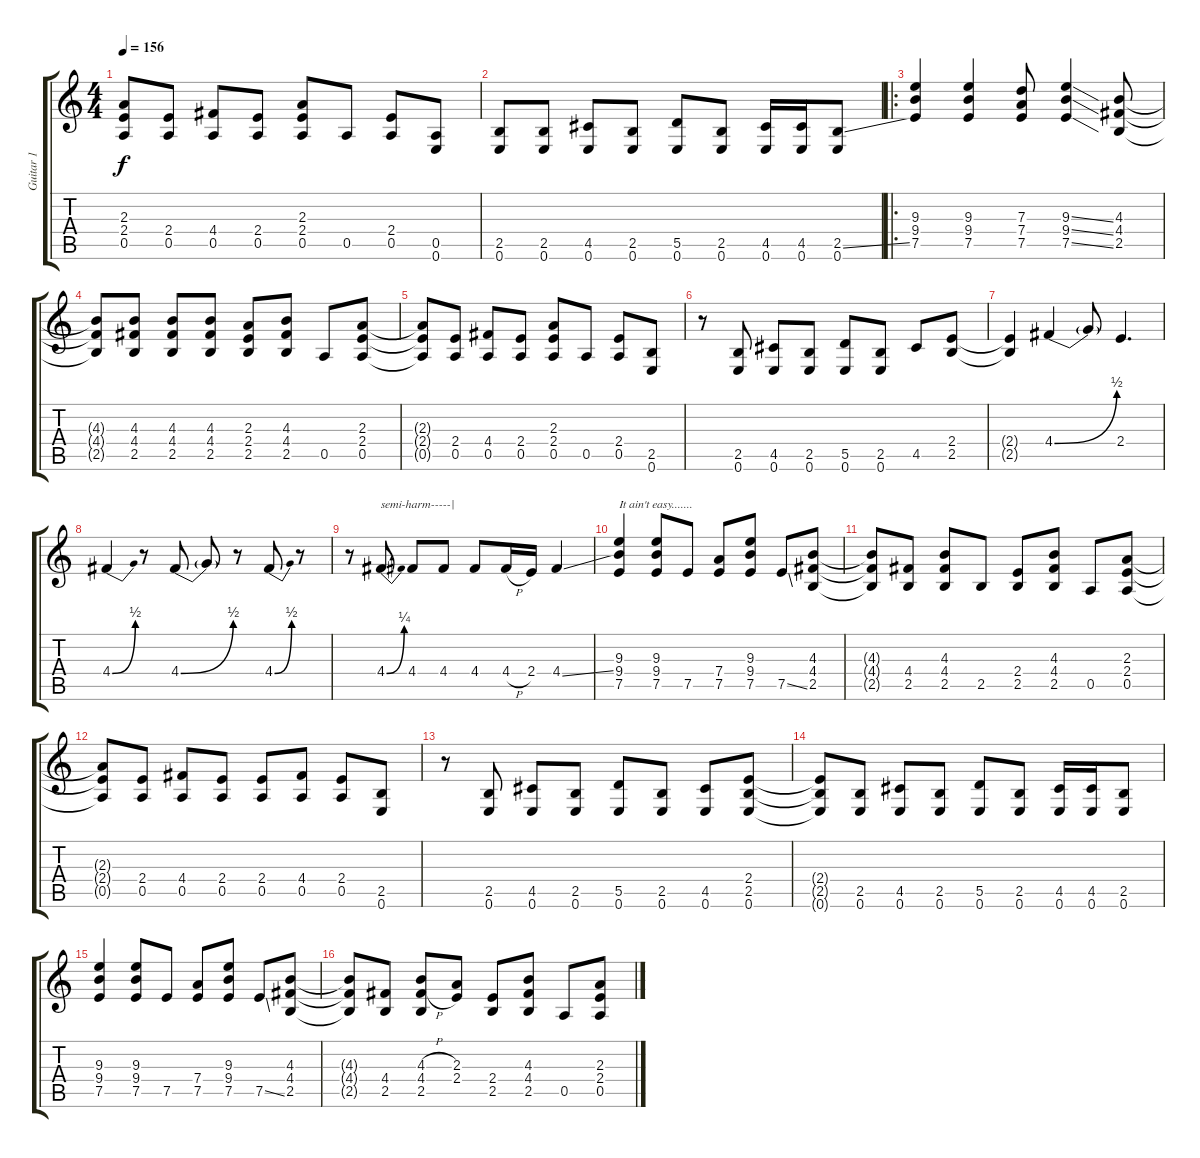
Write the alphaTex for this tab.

\track ("Guitar 1" "Guitar 1") {instrument overdrivenguitar}
\staff {score tabs}
\tuning (E4 B3 G3 D3 A2 E2) {hide}
\ts (4 4)
\tempo 156
\clef g2
\ks c
(2.3{t} 2.4{t} 0.5{t}).8{dy f} (2.4 0.5).8 (4.4 0.5).8 (2.4 0.5).8 (2.3 2.4 0.5).8 0.5.8 (2.4 0.5).8 (0.5 0.6).8 |
(2.5 0.6).8 (2.5 0.6).8 (4.5 0.6).8 (2.5 0.6).8 (5.5 0.6).8 (2.5 0.6).8 (4.5 0.6).16 (4.5 0.6).16 (2.5{ss} 0.6).8 |
\ro
(9.3 9.4 7.5).4 (9.3 9.4 7.5).4 (7.3 7.4 7.5).8 (9.3{ss} 9.4{ss} 7.5{ss}).4 (4.3 4.4 2.5).8 |
(4.3{t} 4.4{t} 2.5{t}).8 (4.3 4.4 2.5).8 (4.3 4.4 2.5).8 (4.3 4.4 2.5).8 (2.3 2.4 2.5).8 (4.3 4.4 2.5).8 0.5.8 (2.3 2.4 0.5).8 |
(2.3{t} 2.4{t} 0.5{t}).8 (2.4 0.5).8 (4.4 0.5).8 (2.4 0.5).8 (2.3 2.4 0.5).8 0.5.8 (2.4 0.5).8 (2.5 0.6).8 |
r.8 (2.5 0.6).8 (4.5 0.6).8 (2.5 0.6).8 (5.5 0.6).8 (2.5 0.6).8 4.5.8 (2.4 2.5).8 |
(2.4{t} 2.5{t}).4 4.4{be (bend 0 0 60 2)}.4 4.4{t}.8 2.4.4{d} |
4.4{be (bend 0 0 60 2)}.4 r.8 4.4{be (bend 0 0 60 2)}.8 4.4{t}.8 r.8 4.4{be (bend 0 0 60 2)}.8 r.8 |
r.8 4.4{be (bend 0 0 60 1)}.8{txt "semi-harm-----|"} 4.4.8 4.4.8 4.4.8 4.4{h}.16 2.4.16 4.4{ss}.4 |
(9.3 9.4 7.5).4{txt "It ain't easy......."} (9.3 9.4 7.5).8 7.5.8 (7.4 7.5).8 (9.3 9.4 7.5).8 7.5{ss}.8 (4.3 4.4 2.5).8 |
(4.3{t} 4.4{t} 2.5{t}).8 (4.4 2.5).8 (4.3 4.4 2.5).8 2.5.8 (2.4 2.5).8 (4.3 4.4 2.5).8 0.5.8 (2.3 2.4 0.5).8 |
(2.3{t} 2.4{t} 0.5{t}).8 (2.4 0.5).8 (4.4 0.5).8 (2.4 0.5).8 (2.4 0.5).8 (4.4 0.5).8 (2.4 0.5).8 (2.5 0.6).8 |
r.8 (2.5 0.6).8 (4.5 0.6).8 (2.5 0.6).8 (5.5 0.6).8 (2.5 0.6).8 (4.5 0.6).8 (2.4 2.5 0.6).8 |
(2.4{t} 2.5{t} 0.6{t}).8 (2.5 0.6).8 (4.5 0.6).8 (2.5 0.6).8 (5.5 0.6).8 (2.5 0.6).8 (4.5 0.6).16 (4.5 0.6).16 (2.5 0.6).8 |
(9.3 9.4 7.5).4 (9.3 9.4 7.5).8 7.5.8 (7.4 7.5).8 (9.3 9.4 7.5).8 7.5{ss}.8 (4.3 4.4 2.5).8 |
(4.3{t} 4.4{t} 2.5{t}).8 (4.4 2.5).8 (4.3{h} 4.4{h} 2.5).8 (2.3 2.4).8 (2.4 2.5).8 (4.3 4.4 2.5).8 0.5.8 (2.3 2.4 0.5).8
